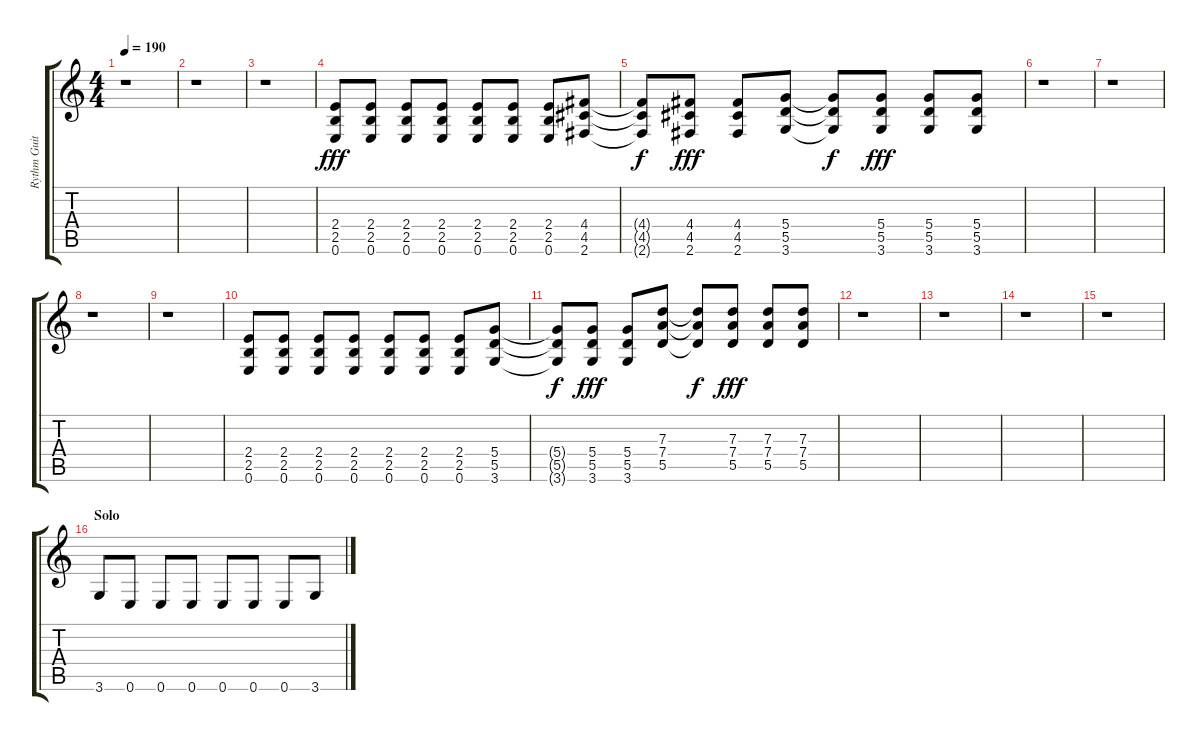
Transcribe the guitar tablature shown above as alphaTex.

\track ("Rythm Guitar" "Rythm Guit") {instrument overdrivenguitar}
\staff {score tabs}
\tuning (E4 B3 G3 D3 A2 E2) {hide}
\ts (4 4)
\tempo 190
\clef g2
\ks c
r.1{dy fff} |
r.1 |
r.1 |
(2.4 2.5 0.6).8 (2.4 2.5 0.6).8 (2.4 2.5 0.6).8 (2.4 2.5 0.6).8 (2.4 2.5 0.6).8 (2.4 2.5 0.6).8 (2.4 2.5 0.6).8 (4.4 4.5 2.6).8 |
(4.4{t} 4.5{t} 2.6{t}).8{dy f} (4.4 4.5 2.6).8{dy fff} (4.4 4.5 2.6).8 (5.4 5.5 3.6).8 (5.4{t} 5.5{t} 3.6{t}).8{dy f} (5.4 5.5 3.6).8{dy fff} (5.4 5.5 3.6).8 (5.4 5.5 3.6).8 |
r.1 |
r.1 |
r.1 |
r.1 |
(2.4 2.5 0.6).8 (2.4 2.5 0.6).8 (2.4 2.5 0.6).8 (2.4 2.5 0.6).8 (2.4 2.5 0.6).8 (2.4 2.5 0.6).8 (2.4 2.5 0.6).8 (5.4 5.5 3.6).8 |
(5.4{t} 5.5{t} 3.6{t}).8{dy f} (5.4 5.5 3.6).8{dy fff} (5.4 5.5 3.6).8 (7.3 7.4 5.5).8 (7.3{t} 7.4{t} 5.5{t}).8{dy f} (7.3 7.4 5.5).8{dy fff} (7.3 7.4 5.5).8 (7.3 7.4 5.5).8 |
r.1 |
r.1 |
r.1 |
r.1 |
\section ("" "Solo")
3.6.8 0.6.8 0.6.8 0.6.8 0.6.8 0.6.8 0.6.8 3.6.8
